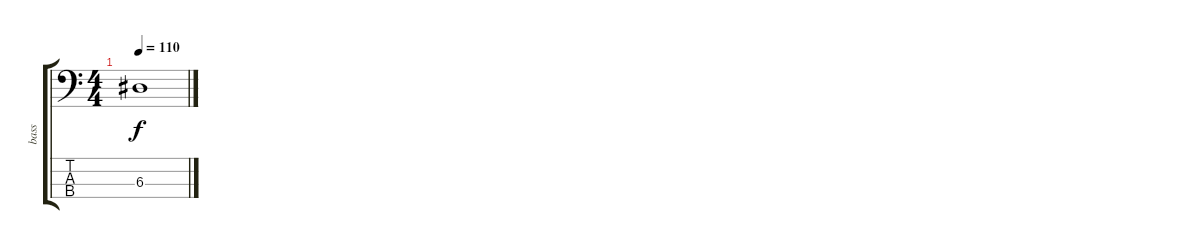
\track ("bass" "bass") {instrument electricbassfinger}
\staff {score tabs}
\tuning (G2 D2 A1 E1) {hide}
\ts (4 4)
\tempo 110
\clef f4
\ks c
6.3.1{dy f}
